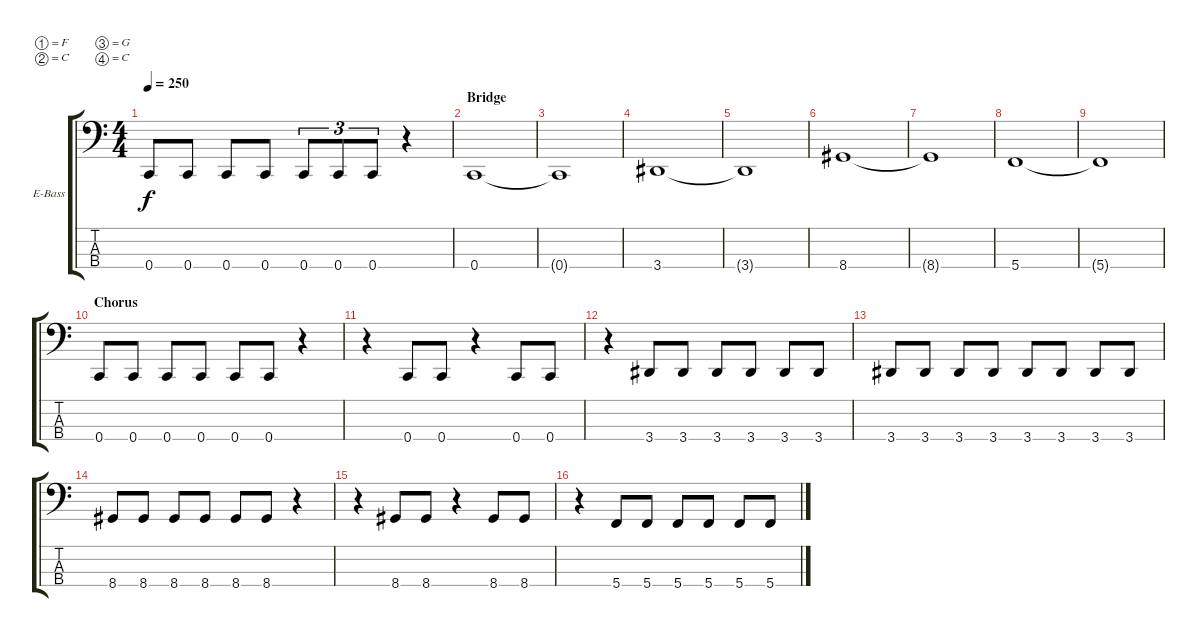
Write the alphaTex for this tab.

\defaultSystemsLayout 4
\bracketExtendMode groupsimilarinstruments
\firstSystemTrackNameOrientation horizontal
\otherSystemsTrackNameOrientation horizontal
\track ("Electric Bass" "E-Bass") {instrument electricbassfinger}
\staff {score tabs}
\tuning (F2 C2 G1 C1)
\ts (4 4)
\tempo 250
\clef f4
\ks c
0.4.8{dy f} 0.4.8 0.4.8 0.4.8 0.4.8{tu (3 2)} 0.4.8{tu (3 2)} 0.4.8{tu (3 2)} r.4 |
\section ("" "Bridge")
0.4.1 |
0.4{t}.1 |
3.4.1 |
3.4{t}.1 |
8.4.1 |
8.4{t}.1 |
5.4.1 |
5.4{t}.1 |
\section ("" "Chorus")
0.4.8 0.4.8 0.4.8 0.4.8 0.4.8 0.4.8 r.4 |
r.4 0.4.8 0.4.8 r.4 0.4.8 0.4.8 |
r.4 3.4.8 3.4.8 3.4.8 3.4.8 3.4.8 3.4.8 |
3.4.8 3.4.8 3.4.8 3.4.8 3.4.8 3.4.8 3.4.8 3.4.8 |
8.4.8 8.4.8 8.4.8 8.4.8 8.4.8 8.4.8 r.4 |
r.4 8.4.8 8.4.8 r.4 8.4.8 8.4.8 |
r.4 5.4.8 5.4.8 5.4.8 5.4.8 5.4.8 5.4.8
